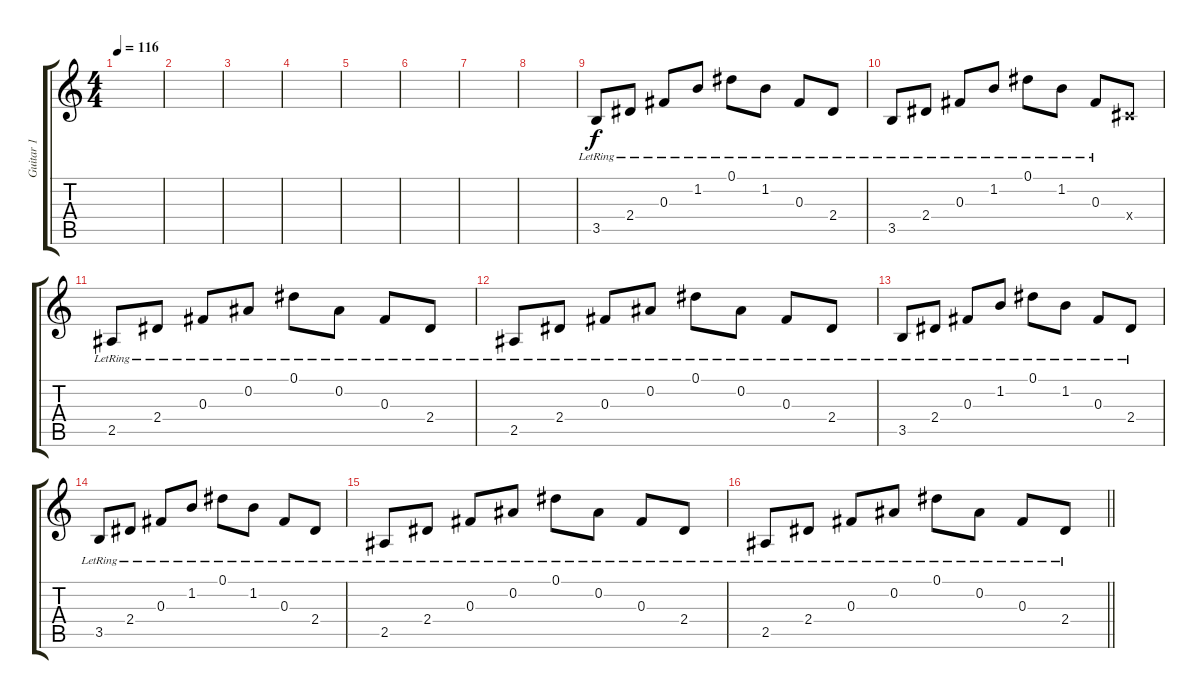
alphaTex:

\track ("Guitar 1" "Guitar 1") {instrument electricguitarclean}
\staff {score tabs}
\tuning (Eb4 Bb3 Gb3 Db3 Ab2 Eb2) {hide}
\ts (4 4)
\tempo 116
\clef g2
\ks c
|
|
|
|
|
|
|
|
3.5{lr}.8 2.4{lr}.8 0.3{lr}.8 1.2{lr}.8 0.1{lr}.8 1.2{lr}.8 0.3{lr}.8 2.4{lr}.8 |
3.5{lr}.8 2.4{lr}.8 0.3{lr}.8 1.2{lr}.8 0.1{lr}.8 1.2{lr}.8 0.3{lr}.8 0.4{x}.8 |
2.5{lr}.8 2.4{lr}.8 0.3{lr}.8 0.2{lr}.8 0.1{lr}.8 0.2{lr}.8 0.3{lr}.8 2.4{lr}.8 |
2.5{lr}.8 2.4{lr}.8 0.3{lr}.8 0.2{lr}.8 0.1{lr}.8 0.2{lr}.8 0.3{lr}.8 2.4{lr}.8 |
3.5{lr}.8 2.4{lr}.8 0.3{lr}.8 1.2{lr}.8 0.1{lr}.8 1.2{lr}.8 0.3{lr}.8 2.4{lr}.8 |
3.5{lr}.8 2.4{lr}.8 0.3{lr}.8 1.2{lr}.8 0.1{lr}.8 1.2{lr}.8 0.3{lr}.8 2.4{lr}.8 |
2.5{lr}.8 2.4{lr}.8 0.3{lr}.8 0.2{lr}.8 0.1{lr}.8 0.2{lr}.8 0.3{lr}.8 2.4{lr}.8 |
\barLineRight lightlight
2.5{lr}.8 2.4{lr}.8 0.3{lr}.8 0.2{lr}.8 0.1{lr}.8 0.2{lr}.8 0.3{lr}.8 2.4{lr}.8
